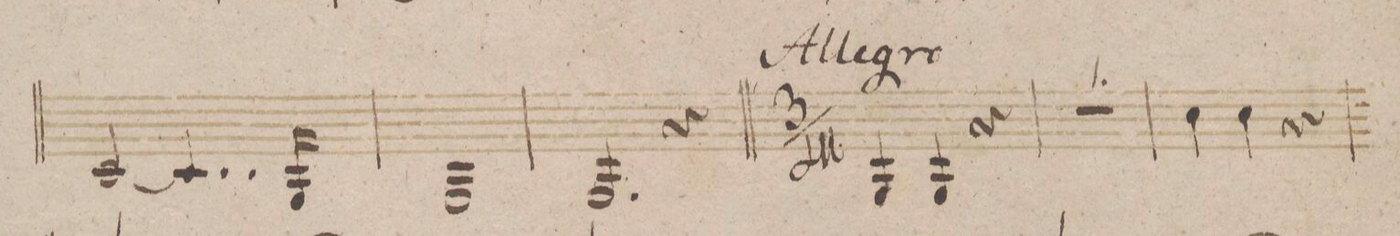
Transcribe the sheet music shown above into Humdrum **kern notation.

**kern	**dynam
*I"Corno 2do in F.	*
*clefG2	*
*k[b-]	*
*met(c)	*
*M4/4	*
[2F/	.
4..F/]	.
16C/	.
=11	=11
1C/	.
=12	=12
2.C/	.
4r	.
=13||	=13||
*M3/4	*
*k[b-]	*
4C/	.
4C/	.
4r	.
=14	=14
2.r	.
=15	=15
4f\	.
4f\	.
4r	.
=16	=16
*-	*-
